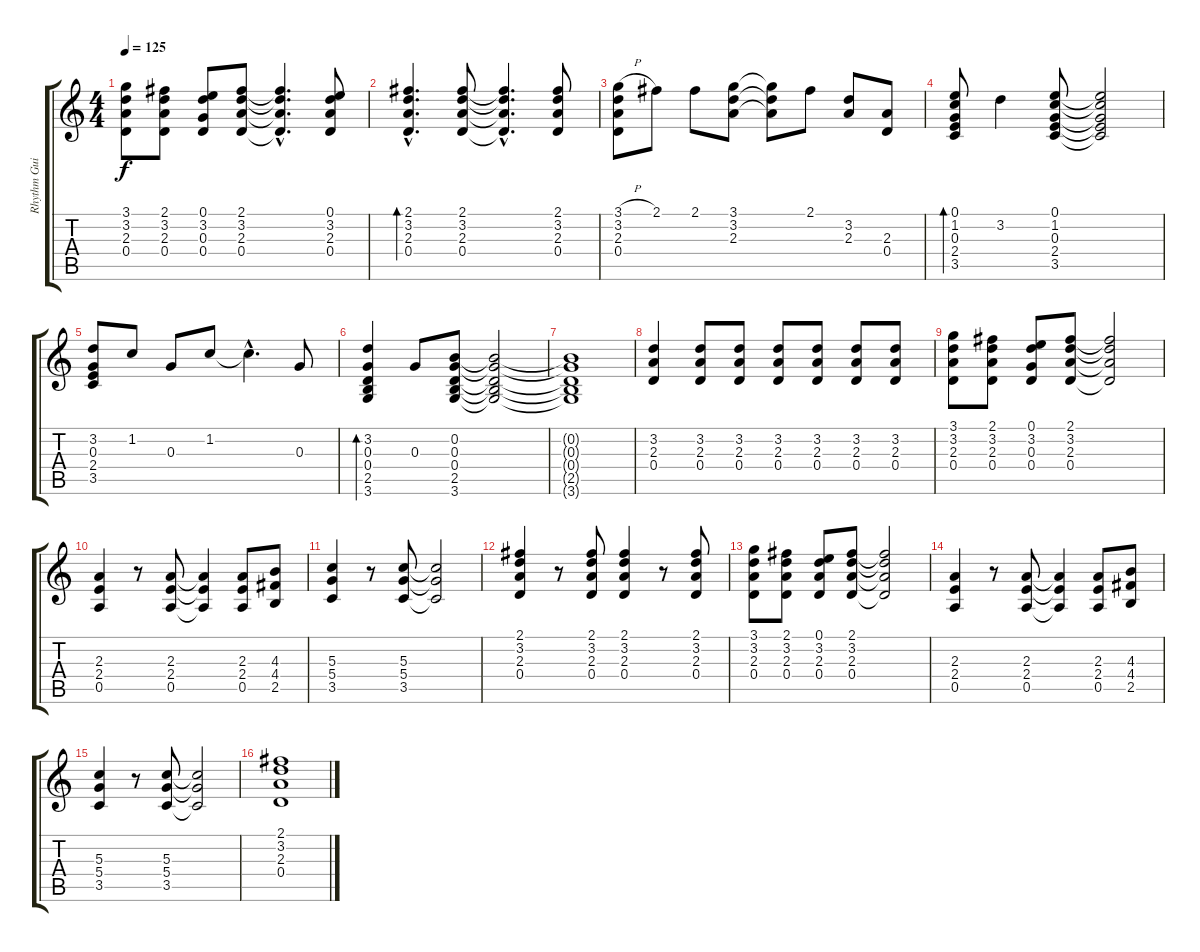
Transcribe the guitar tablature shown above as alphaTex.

\track ("Rhythm Guitar" "Rhythm Gui") {instrument overdrivenguitar}
\staff {score tabs}
\tuning (E4 B3 G3 D3 A2 E2) {hide}
\ts (4 4)
\tempo 125
\clef g2
\ks c
(3.1 3.2 2.3 0.4).8{dy f} (2.1 3.2 2.3 0.4).8 (0.1 3.2 0.3 0.4).8 (2.1 3.2 2.3 0.4).8 (2.1{hac t} 3.2{hac t} 2.3{hac t} 0.4{hac t}).4{d} (0.1 3.2 2.3 0.4).8 |
(2.1{hac} 3.2{hac} 2.3{hac} 0.4{hac}).4{d bd 60} (2.1 3.2 2.3 0.4).8 (2.1{hac t} 3.2{hac t} 2.3{hac t} 0.4{hac t}).4{d} (2.1 3.2 2.3 0.4).8 |
(3.1{h} 3.2 2.3 0.4).8 2.1.8 2.1.8 (3.1 3.2 2.3).8 (3.1{t} 3.2{t} 2.3{t}).8 2.1.8 (3.2 2.3).8 (2.3 0.4).8 |
(0.1 1.2 0.3 2.4 3.5).8{bd 60} 3.2.4 (0.1 1.2 0.3 2.4 3.5).8 (0.1{t} 1.2{t} 0.3{t} 2.4{t} 3.5{t}).2 |
(3.2 0.3 2.4 3.5).8 1.2.8 0.3.8 1.2.8 1.2{hac t}.4{d} 0.3.8 |
(3.2 0.3 0.4 2.5 3.6).4{bd 60} 0.3.8 (0.2 0.3 0.4 2.5 3.6).8 (0.2{t} 0.3{t} 0.4{t} 2.5{t} 3.6{t}).2 |
(0.2{t} 0.3{t} 0.4{t} 2.5{t} 3.6{t}).1 |
(3.2 2.3 0.4).4 (3.2 2.3 0.4).8 (3.2 2.3 0.4).8 (3.2 2.3 0.4).8 (3.2 2.3 0.4).8 (3.2 2.3 0.4).8 (3.2 2.3 0.4).8 |
(3.1 3.2 2.3 0.4).8 (2.1 3.2 2.3 0.4).8 (0.1 3.2 0.3 0.4).8 (2.1 3.2 2.3 0.4).8 (2.1{t} 3.2{t} 2.3{t} 0.4{t}).2 |
(2.3 2.4 0.5).4 r.8 (2.3 2.4 0.5).8 (2.3{t} 2.4{t} 0.5{t}).4 (2.3 2.4 0.5).8 (4.3 4.4 2.5).8 |
(5.3 5.4 3.5).4 r.8 (5.3 5.4 3.5).8 (5.3{t} 5.4{t} 3.5{t}).2 |
(2.1 3.2 2.3 0.4).4 r.8 (2.1 3.2 2.3 0.4).8 (2.1 3.2 2.3 0.4).4 r.8 (2.1 3.2 2.3 0.4).8 |
(3.1 3.2 2.3 0.4).8 (2.1 3.2 2.3 0.4).8 (0.1 3.2 2.3 0.4).8 (2.1 3.2 2.3 0.4).8 (2.1{t} 3.2{t} 2.3{t} 0.4{t}).2 |
(2.3 2.4 0.5).4 r.8 (2.3 2.4 0.5).8 (2.3{t} 2.4{t} 0.5{t}).4 (2.3 2.4 0.5).8 (4.3 4.4 2.5).8 |
(5.3 5.4 3.5).4 r.8 (5.3 5.4 3.5).8 (5.3{t} 5.4{t} 3.5{t}).2 |
(2.1 3.2 2.3 0.4).1
